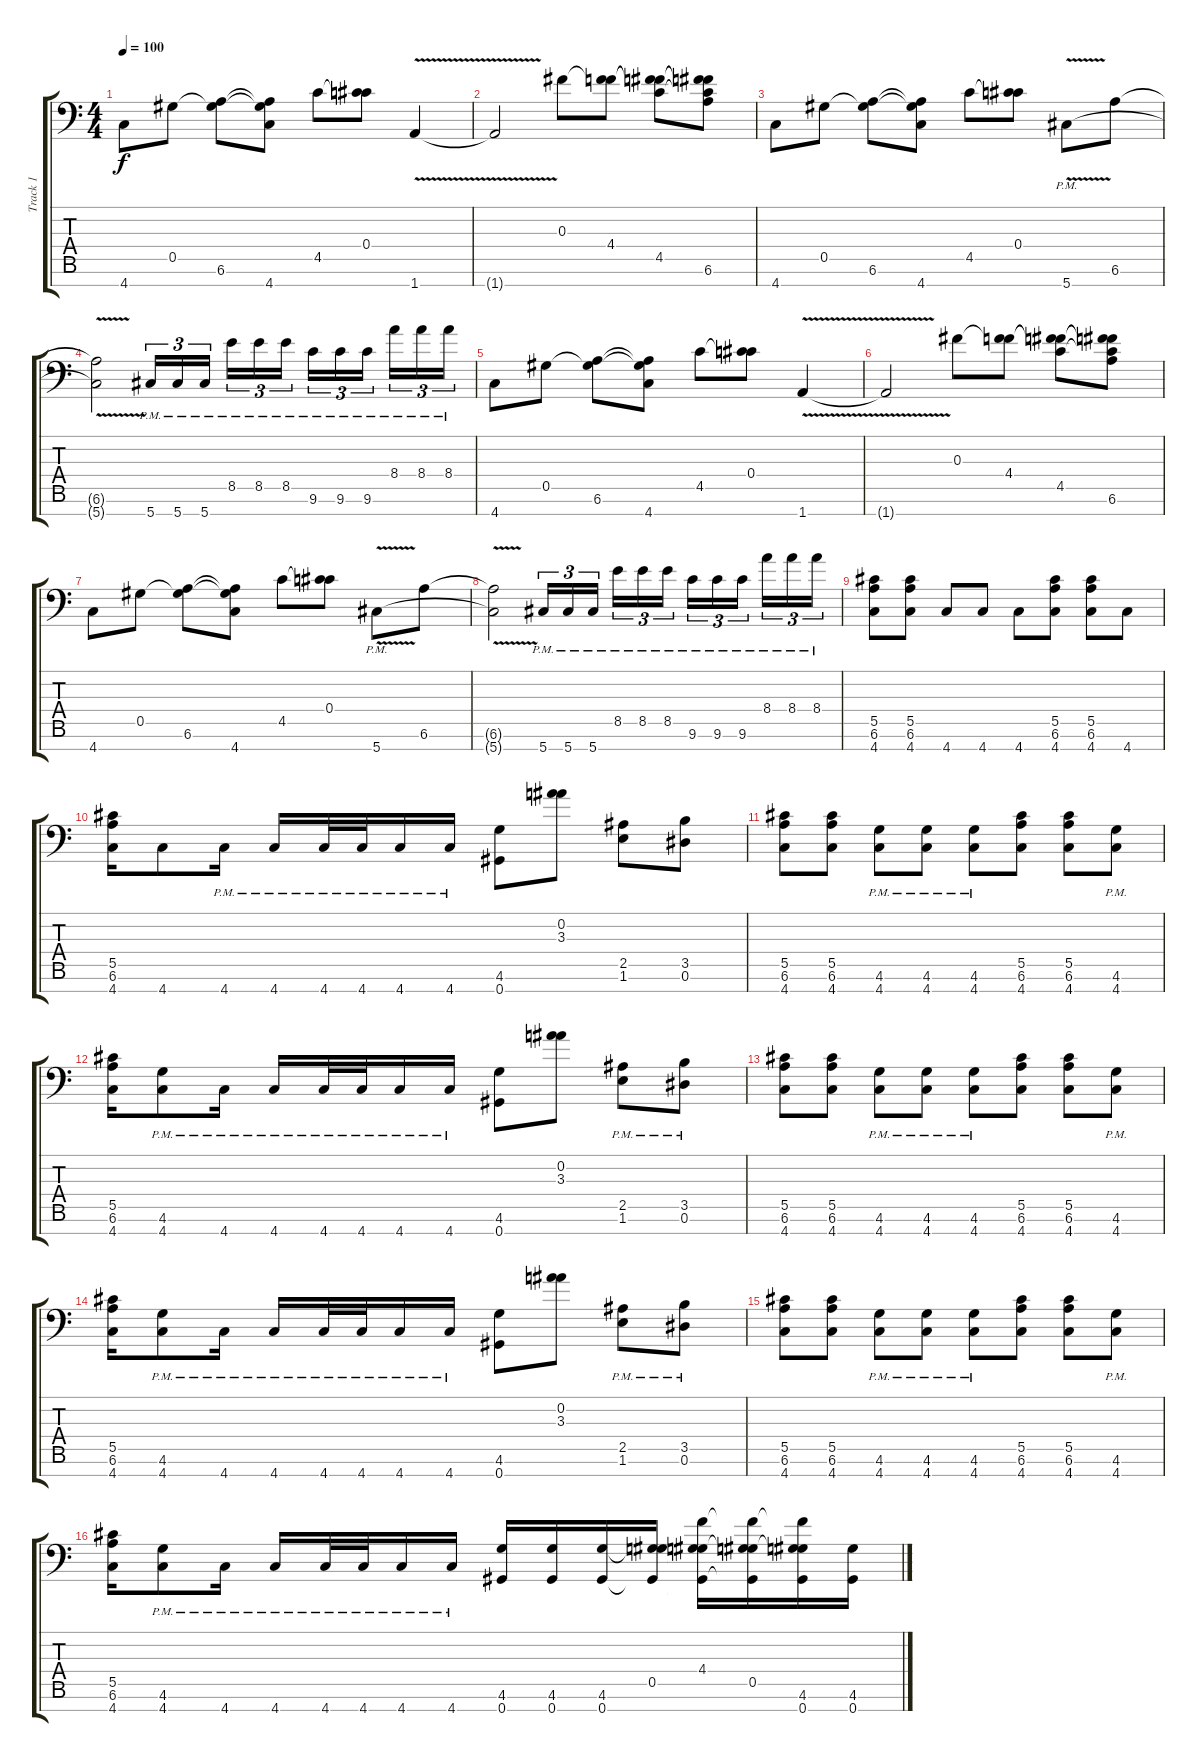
\track ("Track 1" "Track 1") {instrument distortionguitar}
\staff {score tabs}
\tuning (Eb4 Bb3 Gb3 Db3 Ab2 Eb2 Ab1) {hide}
\ts (4 4)
\tempo 100
\clef f4
\ks c
4.7.8{dy f} 0.5.8 (0.5{t} 6.6).8 (0.5{t} 6.6{t} 4.7).8 4.5.8 (0.4 4.5{t}).8 1.7{v}.4 |
1.7{t}.2 0.3.8 (0.3{t} 4.4).8 (0.3{t} 4.4{t} 4.5).8 (0.3{t} 4.4{t} 4.5{t} 6.6).8 |
4.7.8 0.5.8 (0.5{t} 6.6).8 (0.5{t} 6.6{t} 4.7).8 4.5.8 (0.4 4.5{t}).8 5.7{v pm}.8 6.6.8 |
(6.6{t} 5.7{t}).2 5.7{pm}.16{tu (3 2)} 5.7{pm}.16{tu (3 2)} 5.7{pm}.16{tu (3 2)} 8.5{pm}.16{tu (3 2)} 8.5{pm}.16{tu (3 2)} 8.5{pm}.16{tu (3 2)} 9.6{pm}.16{tu (3 2)} 9.6{pm}.16{tu (3 2)} 9.6{pm}.16{tu (3 2)} 8.4{pm}.16{tu (3 2)} 8.4{pm}.16{tu (3 2)} 8.4{pm}.16{tu (3 2)} |
4.7.8 0.5.8 (0.5{t} 6.6).8 (0.5{t} 6.6{t} 4.7).8 4.5.8 (0.4 4.5{t}).8 1.7{v}.4 |
1.7{t}.2 0.3.8 (0.3{t} 4.4).8 (0.3{t} 4.4{t} 4.5).8 (0.3{t} 4.4{t} 4.5{t} 6.6).8 |
4.7.8 0.5.8 (0.5{t} 6.6).8 (0.5{t} 6.6{t} 4.7).8 4.5.8 (0.4 4.5{t}).8 5.7{v pm}.8 6.6.8 |
(6.6{t} 5.7{t}).2 5.7{pm}.16{tu (3 2)} 5.7{pm}.16{tu (3 2)} 5.7{pm}.16{tu (3 2)} 8.5{pm}.16{tu (3 2)} 8.5{pm}.16{tu (3 2)} 8.5{pm}.16{tu (3 2)} 9.6{pm}.16{tu (3 2)} 9.6{pm}.16{tu (3 2)} 9.6{pm}.16{tu (3 2)} 8.4{pm}.16{tu (3 2)} 8.4{pm}.16{tu (3 2)} 8.4{pm}.16{tu (3 2)} |
(5.5 6.6 4.7).8 (5.5 6.6 4.7).8 4.7.8 4.7.8 4.7.8 (5.5 6.6 4.7).8 (5.5 6.6 4.7).8 4.7.8 |
(5.5 6.6 4.7).16 4.7.8 4.7{pm}.16 4.7{pm}.16 4.7{pm}.32 4.7{pm}.32 4.7{pm}.16 4.7{pm}.16 (4.6 0.7).8 (0.2 3.3).8 (2.5 1.6).8 (3.5 0.6).8 |
(5.5 6.6 4.7).8 (5.5 6.6 4.7).8 (4.6{pm} 4.7{pm}).8 (4.6{pm} 4.7{pm}).8 (4.6{pm} 4.7{pm}).8 (5.5 6.6 4.7).8 (5.5 6.6 4.7).8 (4.6{pm} 4.7{pm}).8 |
(5.5 6.6 4.7).16 (4.6{pm} 4.7{pm}).8 4.7{pm}.16 4.7{pm}.16 4.7{pm}.32 4.7{pm}.32 4.7{pm}.16 4.7{pm}.16 (4.6 0.7).8 (0.2 3.3).8 (2.5{pm} 1.6{pm}).8 (3.5{pm} 0.6{pm}).8 |
(5.5 6.6 4.7).8 (5.5 6.6 4.7).8 (4.6{pm} 4.7{pm}).8 (4.6{pm} 4.7{pm}).8 (4.6{pm} 4.7{pm}).8 (5.5 6.6 4.7).8 (5.5 6.6 4.7).8 (4.6{pm} 4.7{pm}).8 |
(5.5 6.6 4.7).16 (4.6{pm} 4.7{pm}).8 4.7{pm}.16 4.7{pm}.16 4.7{pm}.32 4.7{pm}.32 4.7{pm}.16 4.7{pm}.16 (4.6 0.7).8 (0.2 3.3).8 (2.5{pm} 1.6{pm}).8 (3.5{pm} 0.6{pm}).8 |
(5.5 6.6 4.7).8 (5.5 6.6 4.7).8 (4.6{pm} 4.7{pm}).8 (4.6{pm} 4.7{pm}).8 (4.6{pm} 4.7{pm}).8 (5.5 6.6 4.7).8 (5.5 6.6 4.7).8 (4.6{pm} 4.7{pm}).8 |
(5.5 6.6 4.7).16 (4.6{pm} 4.7{pm}).8 4.7{pm}.16 4.7{pm}.16 4.7{pm}.32 4.7{pm}.32 4.7{pm}.16 4.7{pm}.16 (4.6 0.7).16 (4.6 0.7).16 (4.6 0.7).16 (0.5 4.6{t} 0.7{t}).16 (4.4 0.5{t} 4.6{t} 0.7{t}).16 (4.4{t} 0.5 4.6{t} 0.7{t}).16 (4.4{t} 0.5{t} 4.6 0.7).16 (4.6 0.7).16
